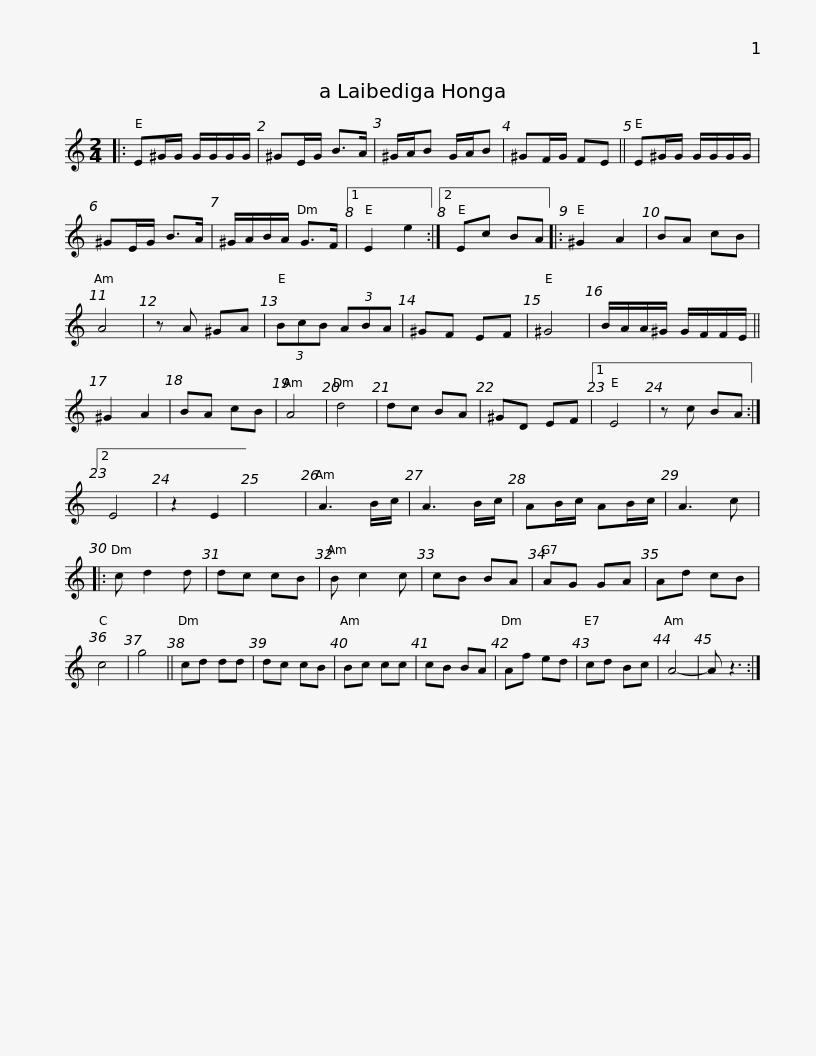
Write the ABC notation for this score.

X:1
L:1/8
M:2/4
I:linebreak $
K:C
V:1 treble
V:1
|: E^G/G/ G/G/G/G/ | ^GE/G/ B>A | ^G/A/B G/A/B | ^GF/G/ FE || E^G/G/ G/G/G/G/ | %5
 ^GE/G/ B>A | ^G/A/B/A/ G>F |1$ E2 e2 :|2 Ec BA |: ^G2 A2 | %10
 BA cB | A4 | z A ^GA | (3BcB (3ABA | ^GF EF | %15
 ^G4 | B/A/A/^G/ G/F/F/E/ || ^G2 A2 |$ BA cB | A4 | %20
 d4 | dc BA | ^GD EF |1 E4 | z c BA :|2 %25
 E4 | z2 E2 | x4 | A3 B/c/ | A3 B/c/ | %30
 AB/c/ AB/c/ |$ A3 c |: c d2 d | dc cB | B c2 c | %35
 cB BA | AG GA | Ad cB | c4 | g4 || %40
 cd dd | dc cB | Bc cc |$ cB BA | Af ed | %45
 cd Bc | A4- | A z3 :| %48
